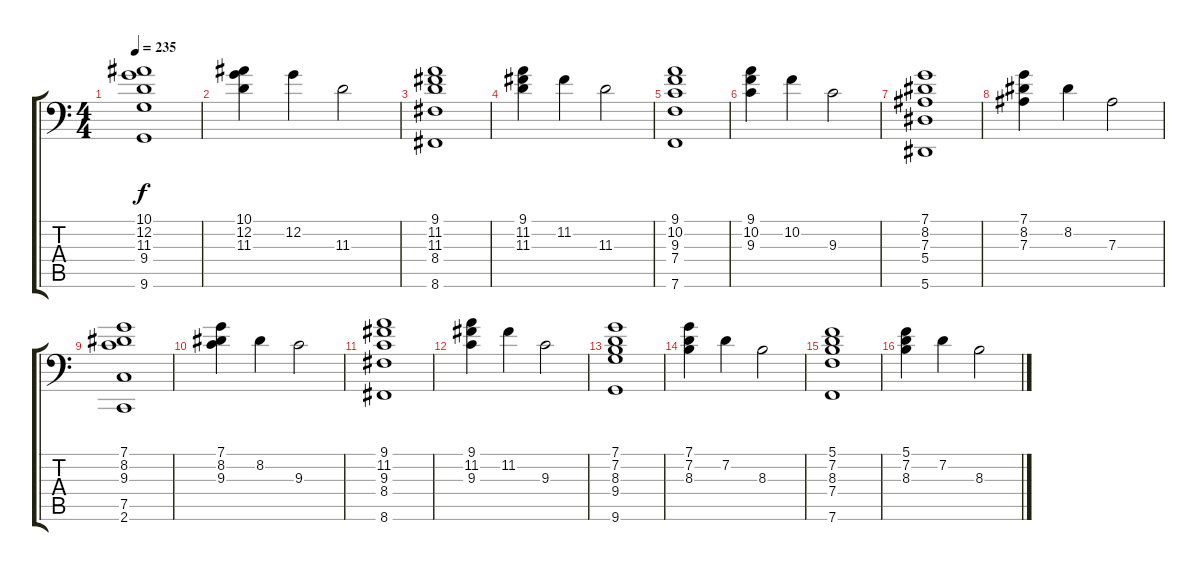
\track "" {instrument churchorgan}
\staff {score tabs}
\tuning (C4 G3 Eb3 Bb2 F2 Bb1) {hide}
\ts (4 4)
\tempo 235
\clef f4
\ks c
(10.1 12.2 11.3 9.4 9.6).1{dy f} |
(10.1 12.2 11.3).4 12.2.4 11.3.2 |
(9.1 11.2 11.3 8.4 8.6).1 |
(9.1 11.2 11.3).4 11.2.4 11.3.2 |
(9.1 10.2 9.3 7.4 7.6).1 |
(9.1 10.2 9.3).4 10.2.4 9.3.2 |
(7.1 8.2 7.3 5.4 5.6).1 |
(7.1 8.2 7.3).4 8.2.4 7.3.2 |
(7.1 8.2 9.3 7.5 2.6).1 |
(7.1 8.2 9.3).4 8.2.4 9.3.2 |
(9.1 11.2 9.3 8.4 8.6).1 |
(9.1 11.2 9.3).4 11.2.4 9.3.2 |
(7.1 7.2 8.3 9.4 9.6).1 |
(7.1 7.2 8.3).4 7.2.4 8.3.2 |
(5.1 7.2 8.3 7.4 7.6).1 |
(5.1 7.2 8.3).4 7.2.4 8.3.2
